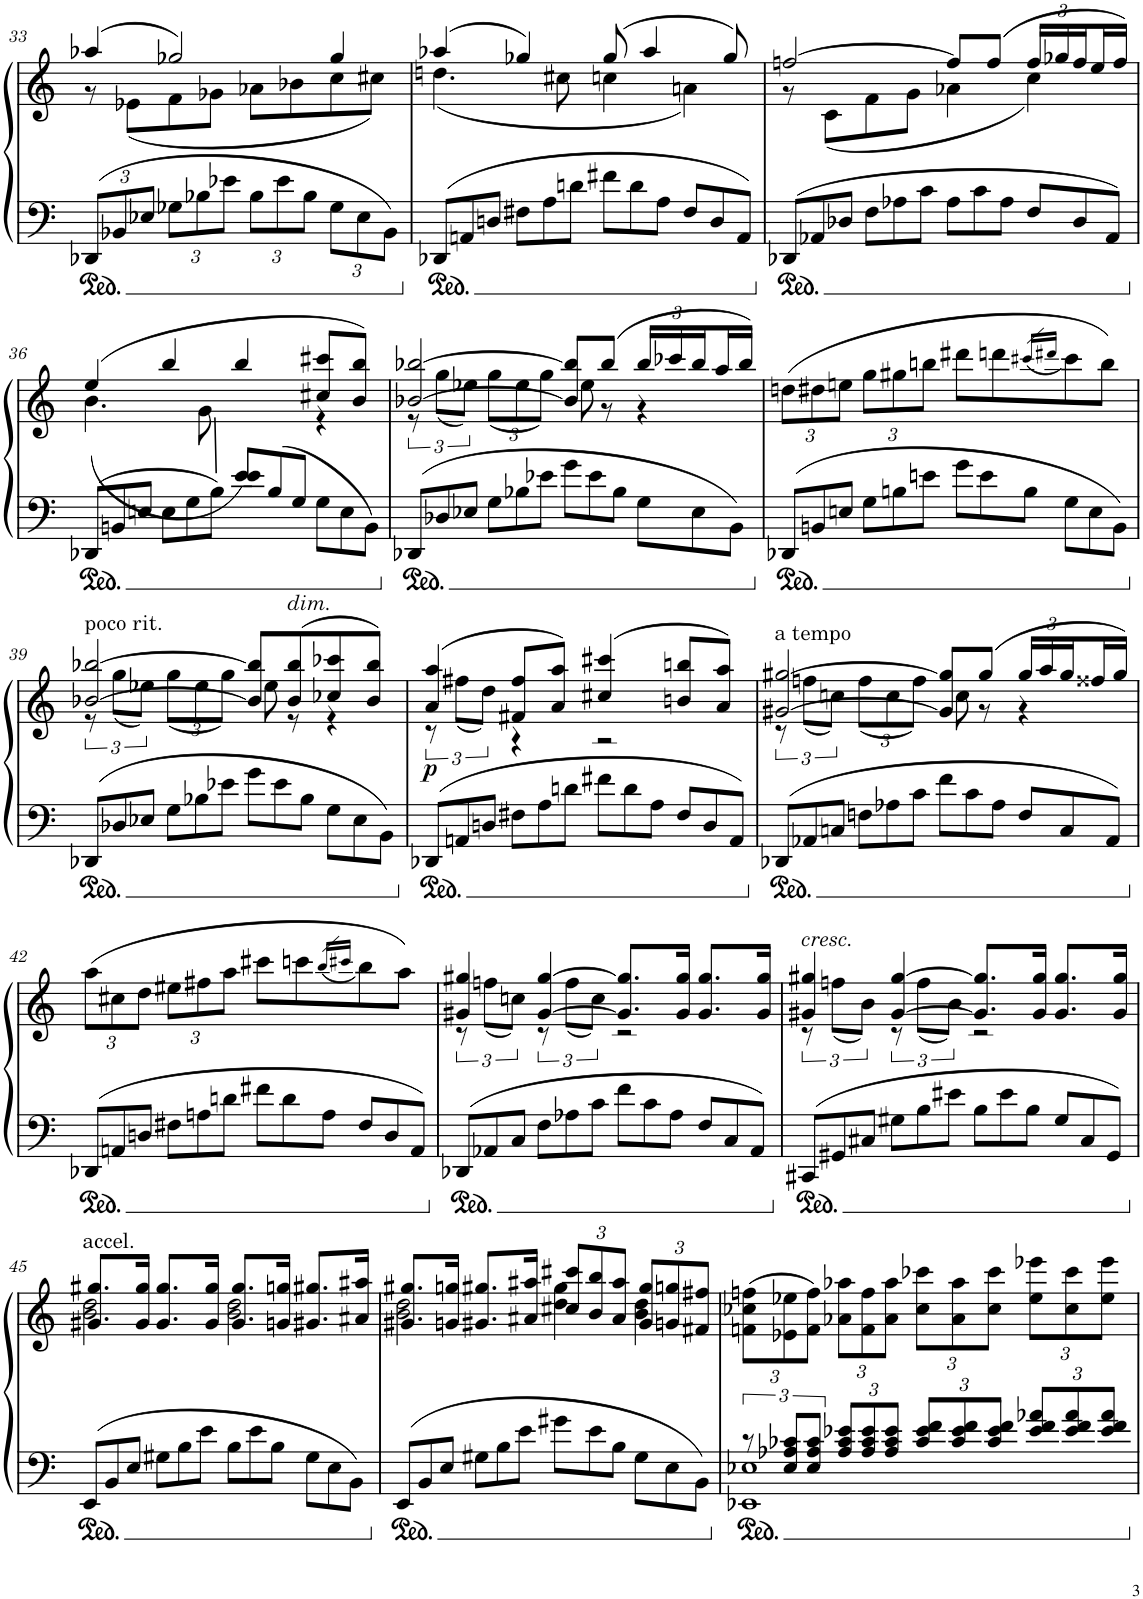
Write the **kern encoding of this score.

**kern	**kern	**dynam
*part1	*part1	*part1
*staff2	*staff1	*staff1/2
*I"Piano	*	*
*I'Pno.	*	*
!!LO:PB:g=z
*clefF4	*clefG2	*
*k[]	*k[]	*
*M4/4	*M4/4	*
*met(c)	*met(c)	*
*Xbrackettup	*	*
=33	=33	=33
*	*^	*
12DD-X/L	(4aa-X/	8r	.
12BB-X/	.	.	.
.	.	(8e-X\L	.
12E-X/J	.	.	.
12G-X\L	2gg-X/)	8f\	.
12B-X\	.	.	.
.	.	8g-X\J	.
12e-X\J	.	.	.
12B-\L	.	8a-X\L	.
12e-\	.	.	.
.	.	8b-X\	.
12B-\J	.	.	.
12G-\L	4gg-/	8cc\	.
12E-\	.	.	.
.	.	8cc#X\J)	.
12BB-\J	.	.	.
=34	=34	=34	=34
12DD-X/L	(4aa-X/	(4.ddn\	.
12AAn/	.	.	.
12Dn/J	.	.	.
12F#X\L	4gg-X/)	.	.
12A\	.	.	.
.	.	8cc#X\	.
12dn\J	.	.	.
12f#X\L	(8gg-/	4ccn\	.
12d\	.	.	.
.	4aa-/	.	.
12A\J	.	.	.
12F#/L	.	4an\)	.
12D/	.	.	.
.	8gg-/)	.	.
12AA/J	.	.	.
=35	=35	=35	=35
12DD-X/L	[2ffn/	8r	.
12AA-X/	.	.	.
.	.	(8c\L	.
12D-X/J	.	.	.
12F\L	.	8f\	.
12A-X\	.	.	.
.	.	8g\J	.
12c\J	.	.	.
12A-\L	8ff/L]	4a-X\	.
12c\	.	.	.
.	(8ff/J	.	.
12A-\J	.	.	.
*	*Xbrackettup	*	*
12F/L	24ff/LL	4cc\)	.
.	24gg-X/	.	.
12D-/	24ff/	.	.
.	16ee/	.	.
12AA-/J	.	.	.
.	16ff/JJ)	.	.
!!LO:LB:g=z	!!
=36	=36	=36	=36
*^	*	*	*
12DD-X/L	2ryy	(4ee/	(4.b\	.
12BBn/	.	.	.	.
12En/J	.	.	.	.
12E\L	.	4bb/	.	.
12G\	.	.	.	.
.	.	.	8g\	.
12B\J	.	.	.	.
*brackettup	*	*	*	*
12e/L)	4e/	4bb/	4ryy	.
12B/	.	.	.	.
12G/J	.	.	.	.
*Xbrackettup	*	*	*	*
12G\L	4ryy	8cc#X/ 8ccc#X/L	4r	.
12E\	.	.	.	.
.	.	8b/ 8bb/J)	.	.
12BB\J	.	.	.	.
*v	*v	*	*	*
=37	=37	=37	=37
*	*	*brackettup	*
12DD-X/L	[2b-X/ [2bb-X/	12r	.
12D-X/	.	(12gg\L	.
12E-X/J	.	12ee-X\J)	.
*	*	*Xbrackettup	*
12G\L	.	(12gg\L	.
12B-X\	.	12ee-\	.
12e-X\J	.	12gg\J)	.
12g\L	8b-/] 8bb-/]L	8ee-\	.
12e-\	.	.	.
.	(8bb-/J	8r	.
12B-\J	.	.	.
12G\L	24bb-/LL	4r	.
.	24ccc-X/	.	.
12E-\	24bb-/	.	.
.	16aa/	.	.
12BB\J	.	.	.
.	16bb-/JJ)	.	.
*	*v	*v	*
=38	=38	=38
12DD-X/L	(12ddn\L	.
12BBn/	12dd#X\	.
12En/J	12een\J	.
12G\L	12gg\L	.
12Bn\	12gg#X\	.
12en\J	12bbn\J	.
12g\L	8ddd#X\L	.
12e\	.	.
.	8dddn\	.
12B\J	.	.
.	(16qccc#X/LL	.
.	16qddd#X/JJ	.
12G\L	8ccc#\)	.
12E\	.	.
.	8bb\J)	.
12BB\J	.	.
!!LO:LB:g=z
=39	=39	=39
*	*^	*
*	*	*brackettup	*
!	!LO:TX:a:t=poco rit.	!	!
12DD-X/L	[2b-X/ [2bb-X/	12r	.
12D-X/	.	(12gg\L	.
12E-X/J	.	12ee-X\J)	.
*	*	*Xbrackettup	*
12G\L	.	(12gg\L	.
12B-X\	.	12ee-\	.
12e-X\J	.	12gg\J)	.
12g\L	8b-/] 8bb-/]L	8ee-\	.
12e-\	.	.	.
!	!LO:TX:a:i:t=dim.	!	!
.	(8b-/ 8bb-/	8r	.
12B-\J	.	.	.
12G\L	8cc-X/ 8ccc-X/	4r	.
12E-\	.	.	.
.	8b-/ 8bb-/J)	.	.
12BB\J	.	.	.
=40	=40	=40	=40
*	*	*brackettup	*
!	!	!	!LO:DY:b
12DD-X/L	(4a/ 4aa/	12r	p
12AAn/	.	(12ff#X\L	.
12Dn/J	.	12dd\J)	.
12F#X\L	8f#X/ 8ff#/L	4r	.
12A\	.	.	.
.	8a/ 8aa/J)	.	.
12dn\J	.	.	.
12f#X\L	(4cc#X/ 4ccc#X/	2r	.
12d\	.	.	.
12A\J	.	.	.
12F#/L	8bn/ 8bbn/L	.	.
12D/	.	.	.
.	8a/ 8aa/J)	.	.
12AA/J	.	.	.
=41	=41	=41	=41
!	!LO:TX:a:t=a tempo	!	!
12DD-X/L	[2g#X/ [2gg#X/	12r	.
12AA-X/	.	(12ffn\L	.
12Cn/J	.	12ccn\J)	.
*	*	*Xbrackettup	*
12Fn\L	.	(12ff\L	.
12A-X\	.	12cc\	.
12c\J	.	12ff\J)	.
12f\L	8g#/] 8gg#/]L	8cc\	.
12c\	.	.	.
.	(8gg#/J	8r	.
12A-\J	.	.	.
12F/L	24gg#/LL	4r	.
.	24aa/	.	.
12C/	24gg#/	.	.
.	16ff##X/	.	.
12AA-/J	.	.	.
.	16gg#/JJ)	.	.
*	*v	*v	*
!!LO:LB:g=z
=42	=42	=42
12DD-X/L	(12aa\L	.
12AAn/	12cc#X\	.
12Dn/J	12dd\J	.
12F#X\L	12ee#X\L	.
12An\	12ff#X\	.
12dn\J	12aa\J	.
12f#X\L	8ccc#X\L	.
12d\	.	.
.	8cccn\	.
12A\J	.	.
.	(16qbb/LL	.
.	16qccc#X/JJ	.
12F#/L	8bb\)	.
12D/	.	.
.	8aa\J)	.
12AA/J	.	.
=43	=43	=43
*	*^	*
*	*	*brackettup	*
12DD-X/L	4g#X/ 4gg#X/	12r	.
12AA-X/	.	(12ffn\L	.
12C/J	.	12ccn\J)	.
12F\L	[4g#/ [4gg#/	12r	.
12A-X\	.	(12ff\L	.
12c\J	.	12cc\J)	.
12f\L	8.g#/] 8.gg#/]L	2r	.
12c\	.	.	.
12A-\J	.	.	.
.	16g#/ 16gg#/Jk	.	.
12F/L	8.g#/ 8.gg#/L	.	.
12C/	.	.	.
12AA-/J	.	.	.
.	16g#/ 16gg#/Jk	.	.
=44	=44	=44	=44
!	!LO:TX:a:i:t=cresc.	!	!
12CC#X/L	4g#X/ 4gg#X/	12r	.
12GG#X/	.	(12ffn\L	.
12C#X/J	.	12b\J)	.
12G#X\L	[4g#/ [4gg#/	12r	.
12B\	.	(12ff\L	.
12e#X\J	.	12b\J)	.
12B\L	8.g#/] 8.gg#/]L	2r	.
12e#\	.	.	.
12B\J	.	.	.
.	16g#/ 16gg#/Jk	.	.
12G#/L	8.g#/ 8.gg#/L	.	.
12C#/	.	.	.
12GG#/J	.	.	.
.	16g#/ 16gg#/Jk	.	.
!!LO:LB:g=z	!!
=45	=45	=45	=45
!	!LO:TX:a:t=accel.	!	!
12EE/L	8.g#X/ 8.gg#X/L	2b\ 2dd\	.
12BB/	.	.	.
12E/J	.	.	.
.	16g#/ 16gg#/Jk	.	.
12G#X\L	8.g#/ 8.gg#/L	.	.
12B\	.	.	.
12e\J	.	.	.
.	16g#/ 16gg#/Jk	.	.
12B\L	8.g#/ 8.gg#/L	2b\ 2dd\	.
12e\	.	.	.
12B\J	.	.	.
.	16gn/ 16ggn/Jk	.	.
12G#\L	8.g#X/ 8.gg#X/L	.	.
12E\	.	.	.
12BB\J	.	.	.
.	16a#X/ 16aa#X/Jk	.	.
=46	=46	=46	=46
12EE/L	8.g#X/ 8.gg#X/L	2b\ 2dd\	.
12BB/	.	.	.
12E/J	.	.	.
.	16gn/ 16ggn/Jk	.	.
12G#X\L	8.g#X/ 8.gg#X/L	.	.
12B\	.	.	.
12e\J	.	.	.
.	16a#X/ 16aa#X/Jk	.	.
*	*Xbrackettup	*	*
12g#X\L	12cc#X/;< 12ccc#X/;<L	4dd\ 4gg#\	.
12e\	12b/ 12bb/	.	.
12B\J	12a#/ 12aa#/J	.	.
12G#\L	12g#/ 12gg#/L	4b\ 4dd\	.
12E\	12gn/ 12ggn/	.	.
12BB\J	12f#X/ 12ff#X/J	.	.
*	*v	*v	*
=47	=47	=47
*brackettup	*	*
*^	*	*
12r	1EE-X 1E-X	(12fn\;< 12cc-X\;< 12ffn\;<L	.
12E-/ 12A-X/ 12c-X/L	.	12e-X\ 12ee-X\	.
12E-/ 12A-/ 12c-/J	.	12f\ 12ff\J)	.
*Xbrackettup	*	*	*
12A-/ 12c-/ 12e-X/L	.	12a-X\ 12aa-X\L	.
12A-/ 12c-/ 12e-/	.	12f\ 12ff\	.
12A-/ 12c-/ 12e-/J	.	12a-\ 12aa-\J	.
12c-/ 12e-/ 12f/L	.	12cc-\ 12ccc-X\L	.
12c-/ 12e-/ 12f/	.	12a-\ 12aa-\	.
12c-/ 12e-/ 12f/J	.	12cc-\ 12ccc-\J	.
12e-/ 12f/ 12a-X/L	.	12ee-\ 12eee-X\L	.
12e-/ 12f/ 12a-/	.	12cc-\ 12ccc-\	.
12e-/ 12f/ 12a-/J	.	12ee-\ 12eee-\J	.
*v	*v	*	*
=	=	=
*-	*-	*-
